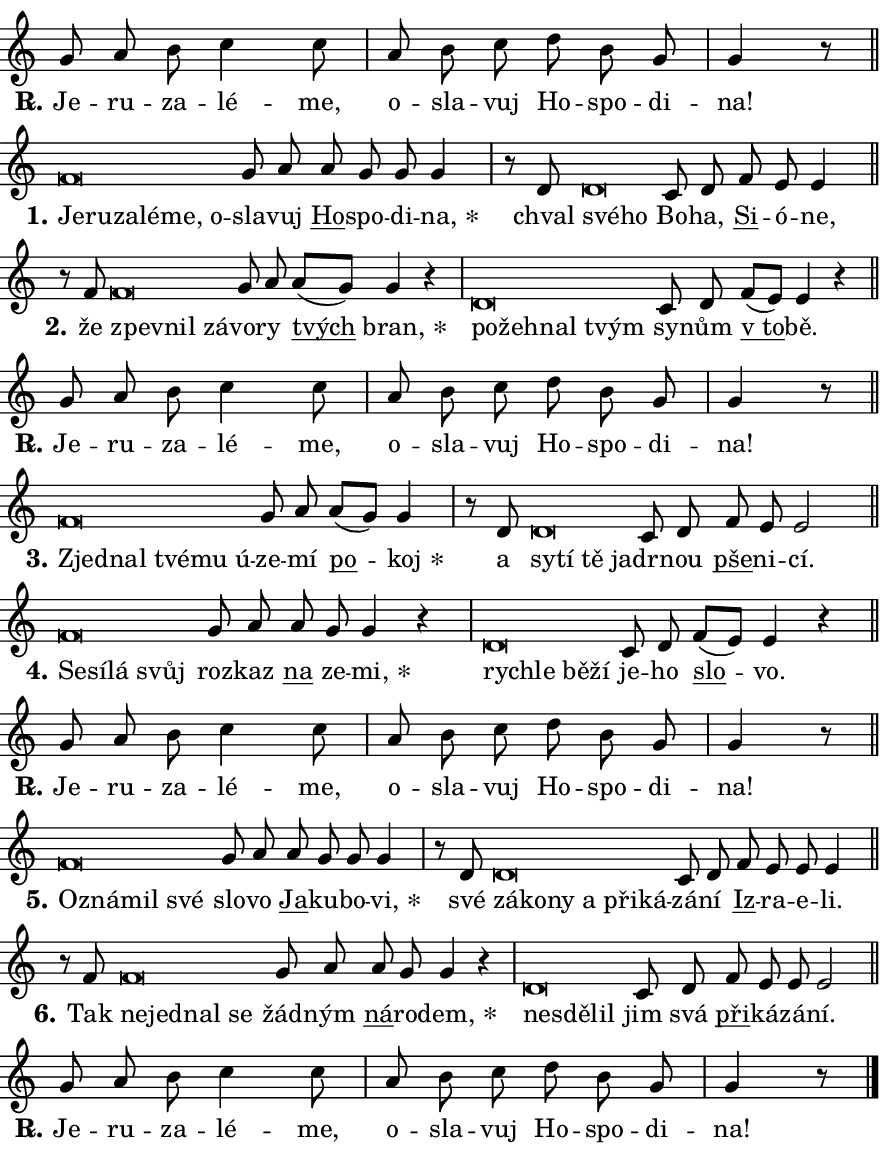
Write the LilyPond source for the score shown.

\version "2.24.0"
\header { tagline = "" }
\paper {
  indent = 0\cm
  top-margin = 0\cm
  right-margin = 0.13\cm % to fit lyric hyphens
  bottom-margin = 0\cm
  left-margin = 0\cm
  paper-width = 15\cm
  page-breaking = #ly:one-page-breaking
  system-system-spacing.basic-distance = #11
  score-system-spacing.basic-distance = #11
  ragged-last = ##f
}


%% Author: Thomas Morley
%% https://lists.gnu.org/archive/html/lilypond-user/2020-05/msg00002.html
#(define (line-position grob)
"Returns position of @var[grob} in current system:
   @code{'start}, if at first time-step
   @code{'end}, if at last time-step
   @code{'middle} otherwise
"
  (let* ((col (ly:item-get-column grob))
         (ln (ly:grob-object col 'left-neighbor))
         (rn (ly:grob-object col 'right-neighbor))
         (col-to-check-left (if (ly:grob? ln) ln col))
         (col-to-check-right (if (ly:grob? rn) rn col))
         (break-dir-left
           (and
             (ly:grob-property col-to-check-left 'non-musical #f)
             (ly:item-break-dir col-to-check-left)))
         (break-dir-right
           (and
             (ly:grob-property col-to-check-right 'non-musical #f)
             (ly:item-break-dir col-to-check-right))))
        (cond ((eqv? 1 break-dir-left) 'start)
              ((eqv? -1 break-dir-right) 'end)
              (else 'middle))))

#(define (tranparent-at-line-position vctor)
  (lambda (grob)
  "Relying on @code{line-position} select the relevant enry from @var{vctor}.
Used to determine transparency,"
    (case (line-position grob)
      ((end) (not (vector-ref vctor 0)))
      ((middle) (not (vector-ref vctor 1)))
      ((start) (not (vector-ref vctor 2))))))

noteHeadBreakVisibility =
#(define-music-function (break-visibility)(vector?)
"Makes @code{NoteHead}s transparent relying on @var{break-visibility}"
#{
  \override NoteHead.transparent =
    #(tranparent-at-line-position break-visibility)
#})

#(define delete-ledgers-for-transparent-note-heads
  (lambda (grob)
    "Reads whether a @code{NoteHead} is transparent.
If so this @code{NoteHead} is removed from @code{'note-heads} from
@var{grob}, which is supposed to be @code{LedgerLineSpanner}.
As a result ledgers are not printed for this @code{NoteHead}"
    (let* ((nhds-array (ly:grob-object grob 'note-heads))
           (nhds-list
             (if (ly:grob-array? nhds-array)
                 (ly:grob-array->list nhds-array)
                 '()))
           ;; Relies on the transparent-property being done before
           ;; Staff.LedgerLineSpanner.after-line-breaking is executed.
           ;; This is fragile ...
           (to-keep
             (remove
               (lambda (nhd)
                 (ly:grob-property nhd 'transparent #f))
               nhds-list)))
      ;; TODO find a better method to iterate over grob-arrays, similiar
      ;; to filter/remove etc for lists
      ;; For now rebuilt from scratch
      (set! (ly:grob-object grob 'note-heads)  '())
      (for-each
        (lambda (nhd)
          (ly:pointer-group-interface::add-grob grob 'note-heads nhd))
        to-keep))))

squashNotes = {
  \override NoteHead.X-extent = #'(-0.2 . 0.2)
  \override NoteHead.Y-extent = #'(-0.75 . 0)
  \override NoteHead.stencil =
    #(lambda (grob)
       (let ((pos (ly:grob-property grob 'staff-position)))
         (begin
           (if (< pos -7) (display "ERROR: Lower brevis then expected\n") (display ""))
           (if (<= pos -6) ly:text-interface::print ly:note-head::print))))
}
unSquashNotes = {
  \revert NoteHead.X-extent
  \revert NoteHead.Y-extent
  \revert NoteHead.stencil
}

hideNotes = \noteHeadBreakVisibility #begin-of-line-visible
unHideNotes = \noteHeadBreakVisibility #all-visible

% work-around for resetting accidentals
% https://lilypond.org/doc/v2.23/Documentation/notation/displaying-rhythms#unmetered-music
cadenzaMeasure = {
  \cadenzaOff
  \partial 1024 s1024
  \cadenzaOn
}

#(define-markup-command (accent layout props text) (markup?)
  "Underline accented syllable"
  (interpret-markup layout props
    #{\markup \override #'(offset . 4.3) \underline { #text }#}))

responsum = \markup \concat {
  "R" \hspace #-1.05 \path #0.1 #'((moveto 0 0.07) (lineto 0.9 0.8)) \hspace #0.05 "."
}

spaceSize = #0.6828661417322834 % exact space size for TeX Gyre Schola

\layout {
  \context {
    \Staff
    \remove "Time_signature_engraver"
    \override LedgerLineSpanner.after-line-breaking = #delete-ledgers-for-transparent-note-heads
  }
  \context {
    \Lyrics {
      \override LyricSpace.minimum-distance = \spaceSize
      \override LyricText.font-name = #"TeX Gyre Schola"
      \override LyricText.font-size = 1
      \override StanzaNumber.font-name = #"TeX Gyre Schola Bold"
      \override StanzaNumber.font-size = 1
    }
  }
  \context {
    \Score 
    \override NoteHead.text =
      #(lambda (grob) 
        (let ((pos (ly:grob-property grob 'staff-position)))
          #{\markup {
            \combine
              \halign #-0.55 \raise #(if (= pos -6) 0 0.5) \override #'(thickness . 2) \draw-line #'(3.2 . 0)
              \musicglyph "noteheads.sM1"
          }#}))
  }
}

% magnetic-lyrics.ily
%
%   written by
%     Jean Abou Samra <jean@abou-samra.fr>
%     Werner Lemberg <wl@gnu.org>
%
%   adapted by
%     Jiri Hon <jiri.hon@gmail.com>
%
% Version 2022-Apr-15

% https://www.mail-archive.com/lilypond-user@gnu.org/msg149350.html

#(define (Left_hyphen_pointer_engraver context)
   "Collect syllable-hyphen-syllable occurrences in lyrics and store
them in properties.  This engraver only looks to the left.  For
example, if the lyrics input is @code{foo -- bar}, it does the
following.

@itemize @bullet
@item
Set the @code{text} property of the @code{LyricHyphen} grob between
@q{foo} and @q{bar} to @code{foo}.

@item
Set the @code{left-hyphen} property of the @code{LyricText} grob with
text @q{foo} to the @code{LyricHyphen} grob between @q{foo} and
@q{bar}.
@end itemize

Use this auxiliary engraver in combination with the
@code{lyric-@/text::@/apply-@/magnetic-@/offset!} hook."
   (let ((hyphen #f)
         (text #f))
     (make-engraver
      (acknowledgers
       ((lyric-syllable-interface engraver grob source-engraver)
        (set! text grob)))
      (end-acknowledgers
       ((lyric-hyphen-interface engraver grob source-engraver)
        ;(when (not (grob::has-interface grob 'lyric-space-interface))
          (set! hyphen grob)));)
      ((stop-translation-timestep engraver)
       (when (and text hyphen)
         (ly:grob-set-object! text 'left-hyphen hyphen))
       (set! text #f)
       (set! hyphen #f)))))

#(define (lyric-text::apply-magnetic-offset! grob)
   "If the space between two syllables is less than the value in
property @code{LyricText@/.details@/.squash-threshold}, move the right
syllable to the left so that it gets concatenated with the left
syllable.

Use this function as a hook for
@code{LyricText@/.after-@/line-@/breaking} if the
@code{Left_@/hyphen_@/pointer_@/engraver} is active."
   (let ((hyphen (ly:grob-object grob 'left-hyphen #f)))
     (when hyphen
       (let ((left-text (ly:spanner-bound hyphen LEFT)))
         (when (grob::has-interface left-text 'lyric-syllable-interface)
           (let* ((common (ly:grob-common-refpoint grob left-text X))
                  (this-x-ext (ly:grob-extent grob common X))
                  (left-x-ext
                   (begin
                     ;; Trigger magnetism for left-text.
                     (ly:grob-property left-text 'after-line-breaking)
                     (ly:grob-extent left-text common X)))
                  ;; `delta` is the gap width between two syllables.
                  (delta (- (interval-start this-x-ext)
                            (interval-end left-x-ext)))
                  (details (ly:grob-property grob 'details))
                  (threshold (assoc-get 'squash-threshold details 0.2)))
             (when (< delta threshold)
               (let* (;; We have to manipulate the input text so that
                      ;; ligatures crossing syllable boundaries are not
                      ;; disabled.  For languages based on the Latin
                      ;; script this is essentially a beautification.
                      ;; However, for non-Western scripts it can be a
                      ;; necessity.
                      (lt (ly:grob-property left-text 'text))
                      (rt (ly:grob-property grob 'text))
                      (is-space (grob::has-interface hyphen 'lyric-space-interface))
                      (space (if is-space " " ""))
                      (extra-delta (if is-space spaceSize 0))
                      ;; Append new syllable.
                      (ltrt-space (if (and (string? lt) (string? rt))
                                (string-append lt space rt)
                                (make-concat-markup (list lt space rt))))
                      ;; Right-align `ltrt` to the right side.
                      (ltrt-space-markup (grob-interpret-markup
                               grob
                               (make-translate-markup
                                (cons (interval-length this-x-ext) 0)
                                (make-right-align-markup ltrt-space)))))
                 (begin
                   ;; Don't print `left-text`.
                   (ly:grob-set-property! left-text 'stencil #f)
                   ;; Set text and stencil (which holds all collected
                   ;; syllables so far) and shift it to the left.
                   (ly:grob-set-property! grob 'text ltrt-space)
                   (ly:grob-set-property! grob 'stencil ltrt-space-markup)
                   (ly:grob-translate-axis! grob (- (- delta extra-delta)) X))))))))))


#(define (lyric-hyphen::displace-bounds-first grob)
   ;; Make very sure this callback isn't triggered too early.
   (let ((left (ly:spanner-bound grob LEFT))
         (right (ly:spanner-bound grob RIGHT)))
     (ly:grob-property left 'after-line-breaking)
     (ly:grob-property right 'after-line-breaking)
     (ly:lyric-hyphen::print grob)))

squashThreshold = #0.4

\layout {
  \context {
    \Lyrics
    \consists #Left_hyphen_pointer_engraver
    \override LyricText.after-line-breaking =
      #lyric-text::apply-magnetic-offset!
    \override LyricHyphen.stencil = #lyric-hyphen::displace-bounds-first
    \override LyricText.details.squash-threshold = \squashThreshold
    \override LyricHyphen.minimum-distance = 0
    \override LyricHyphen.minimum-length = \squashThreshold
  }
}

squashText = \override LyricText.details.squash-threshold = 9999
unSquashText = \override LyricText.details.squash-threshold = \squashThreshold

leftText = \override LyricText.self-alignment-X = #LEFT
unLeftText = \revert LyricText.self-alignment-X

starOffset = #(lambda (grob) 
                (let ((x_offset (ly:self-alignment-interface::aligned-on-x-parent grob)))
                  (if (= x_offset 0) 0 (+ x_offset 1.2))))

star = #(define-music-function (syllable)(string?)
"Append star separator at the end of a syllable"
#{
  \once \override LyricText.X-offset = #starOffset
  \lyricmode { \markup {
    #syllable
    \override #'((font-name . "TeX Gyre Schola Bold")) \hspace #0.2 \lower #0.65 \larger "*"
  } }
#})

starAccent = #(define-music-function (syllable)(string?)
"Append star separator at the end of a syllable and make accent"
#{
  \once \override LyricText.X-offset = #starOffset
  \lyricmode { \markup {
    \accent #syllable
    \override #'((font-name . "TeX Gyre Schola Bold")) \hspace #0.2 \lower #0.65 \larger "*"
  } }
#})

breath = #(define-music-function (syllable)(string?)
"Append breathing indicator at the end of a syllable"
#{
  \lyricmode { \markup { #syllable "+" } }
#})

optionalBreath = #(define-music-function (syllable)(string?)
"Append optional breathing indicator at the end of a syllable"
#{
  \lyricmode { \markup { #syllable "(+)" } }
#})


\score {
    <<
        \new Voice = "melody" { \cadenzaOn \key c \major \relative { g'8 a b c4 c8 \cadenzaMeasure \bar "|" a b c \bar "" d b g \cadenzaMeasure \bar "|" g4 r8 \cadenzaMeasure \bar "||" \break } }
        \new Lyrics \lyricsto "melody" { \lyricmode { \set stanza = \responsum
Je -- ru -- za -- lé -- me, o -- sla -- vuj Ho -- spo -- di -- na! } }
    >>
    \layout {}
}

\score {
    <<
        \new Voice = "melody" { \cadenzaOn \key c \major \relative { \squashNotes f'\breve*1/16 \hideNotes \breve*1/16 \bar "" \breve*1/16 \bar "" \breve*1/16 \bar "" \breve*1/16 \breve*1/16 \bar "" \unHideNotes \unSquashNotes g8 a \bar "" a g g g4 \cadenzaMeasure \bar "|" r8 d \squashNotes d\breve*1/16 \hideNotes \breve*1/16 \bar "" \unHideNotes \unSquashNotes c8 d \bar "" f e e4 \cadenzaMeasure \bar "||" \break } }
        \new Lyrics \lyricsto "melody" { \lyricmode { \set stanza = "1."
\leftText Je -- \squashText ru -- za -- lé -- me, o -- \unLeftText \unSquashText sla -- vuj \markup \accent Ho -- spo -- di -- \star na, chval \leftText své -- \squashText ho \unLeftText \unSquashText Bo -- ha, \markup \accent Si -- ó -- ne, } }
    >>
    \layout {}
}

\score {
    <<
        \new Voice = "melody" { \cadenzaOn \key c \major \relative { r8 f' \squashNotes f\breve*1/16 \hideNotes \breve*1/16 \breve*1/16 \bar "" \unHideNotes \unSquashNotes g8 a \bar "" a[( g)] g4 r \cadenzaMeasure \bar "|" \squashNotes d\breve*1/16 \hideNotes \breve*1/16 \bar "" \breve*1/16 \breve*1/16 \bar "" \unHideNotes \unSquashNotes c8 d \bar "" f[( e)] e4 r \cadenzaMeasure \bar "||" \break } }
        \new Lyrics \lyricsto "melody" { \lyricmode { \set stanza = "2."
že \leftText zpev -- \squashText nil zá -- \unLeftText \unSquashText vo -- ry \markup \accent tvých \star bran, \leftText po -- \squashText žeh -- nal tvým \unLeftText \unSquashText sy -- nům \markup \accent "v to" -- bě. } }
    >>
    \layout {}
}

\score {
    <<
        \new Voice = "melody" { \cadenzaOn \key c \major \relative { g'8 a b c4 c8 \cadenzaMeasure \bar "|" a b c \bar "" d b g \cadenzaMeasure \bar "|" g4 r8 \cadenzaMeasure \bar "||" \break } }
        \new Lyrics \lyricsto "melody" { \lyricmode { \set stanza = \responsum
Je -- ru -- za -- lé -- me, o -- sla -- vuj Ho -- spo -- di -- na! } }
    >>
    \layout {}
}

\score {
    <<
        \new Voice = "melody" { \cadenzaOn \key c \major \relative { \squashNotes f'\breve*1/16 \hideNotes \breve*1/16 \bar "" \breve*1/16 \bar "" \breve*1/16 \breve*1/16 \bar "" \unHideNotes \unSquashNotes g8 a \bar "" a[( g)] g4 \cadenzaMeasure \bar "|" r8 d \squashNotes d\breve*1/16 \hideNotes \breve*1/16 \bar "" \breve*1/16 \breve*1/16 \bar "" \unHideNotes \unSquashNotes c8 d \bar "" f e e2 \cadenzaMeasure \bar "||" \break } }
        \new Lyrics \lyricsto "melody" { \lyricmode { \set stanza = "3."
\leftText Zjed -- \squashText nal tvé -- mu ú -- \unLeftText \unSquashText ze -- mí \markup \accent po -- \star koj a \leftText sy -- \squashText tí tě ja -- \unLeftText \unSquashText dr -- nou \markup \accent pše -- ni -- cí. } }
    >>
    \layout {}
}

\score {
    <<
        \new Voice = "melody" { \cadenzaOn \key c \major \relative { \squashNotes f'\breve*1/16 \hideNotes \breve*1/16 \bar "" \breve*1/16 \breve*1/16 \bar "" \unHideNotes \unSquashNotes g8 a \bar "" a g g4 r \cadenzaMeasure \bar "|" \squashNotes d\breve*1/16 \hideNotes \breve*1/16 \bar "" \breve*1/16 \breve*1/16 \bar "" \unHideNotes \unSquashNotes c8 d \bar "" f[( e)] e4 r \cadenzaMeasure \bar "||" \break } }
        \new Lyrics \lyricsto "melody" { \lyricmode { \set stanza = "4."
\leftText Se -- \squashText sí -- lá svůj \unLeftText \unSquashText roz -- kaz \markup \accent na ze -- \star mi, \leftText rych -- \squashText le bě -- ží \unLeftText \unSquashText je -- ho \markup \accent slo -- vo. } }
    >>
    \layout {}
}

\score {
    <<
        \new Voice = "melody" { \cadenzaOn \key c \major \relative { g'8 a b c4 c8 \cadenzaMeasure \bar "|" a b c \bar "" d b g \cadenzaMeasure \bar "|" g4 r8 \cadenzaMeasure \bar "||" \break } }
        \new Lyrics \lyricsto "melody" { \lyricmode { \set stanza = \responsum
Je -- ru -- za -- lé -- me, o -- sla -- vuj Ho -- spo -- di -- na! } }
    >>
    \layout {}
}

\score {
    <<
        \new Voice = "melody" { \cadenzaOn \key c \major \relative { \squashNotes f'\breve*1/16 \hideNotes \breve*1/16 \bar "" \breve*1/16 \breve*1/16 \bar "" \unHideNotes \unSquashNotes g8 a \bar "" a g g g4 \cadenzaMeasure \bar "|" r8 d \squashNotes d\breve*1/16 \hideNotes \breve*1/16 \bar "" \breve*1/16 \bar "" \breve*1/16 \bar "" \breve*1/16 \breve*1/16 \bar "" \unHideNotes \unSquashNotes c8 d \bar "" f e e e4 \cadenzaMeasure \bar "||" \break } }
        \new Lyrics \lyricsto "melody" { \lyricmode { \set stanza = "5."
\leftText Oz -- \squashText ná -- mil své \unLeftText \unSquashText slo -- vo \markup \accent Ja -- ku -- bo -- \star vi, své \leftText zá -- \squashText ko -- ny a při -- ká -- \unLeftText \unSquashText zá -- ní \markup \accent Iz -- ra -- e -- li. } }
    >>
    \layout {}
}

\score {
    <<
        \new Voice = "melody" { \cadenzaOn \key c \major \relative { r8 f' \squashNotes f\breve*1/16 \hideNotes \breve*1/16 \bar "" \breve*1/16 \breve*1/16 \bar "" \unHideNotes \unSquashNotes g8 a \bar "" a g g4 r \cadenzaMeasure \bar "|" \squashNotes d\breve*1/16 \hideNotes \breve*1/16 \breve*1/16 \bar "" \unHideNotes \unSquashNotes c8 d \bar "" f e e e2 \cadenzaMeasure \bar "||" \break } }
        \new Lyrics \lyricsto "melody" { \lyricmode { \set stanza = "6."
Tak \leftText ne -- \squashText jed -- nal se \unLeftText \unSquashText žád -- ným \markup \accent ná -- ro -- \star dem, \leftText ne -- \squashText sdě -- lil \unLeftText \unSquashText jim svá \markup \accent při -- ká -- zá -- ní. } }
    >>
    \layout {}
}

\score {
    <<
        \new Voice = "melody" { \cadenzaOn \key c \major \relative { g'8 a b c4 c8 \cadenzaMeasure \bar "|" a b c \bar "" d b g \cadenzaMeasure \bar "|" g4 r8 \cadenzaMeasure \bar "||" \break } \bar "|." }
        \new Lyrics \lyricsto "melody" { \lyricmode { \set stanza = \responsum
Je -- ru -- za -- lé -- me, o -- sla -- vuj Ho -- spo -- di -- na! } }
    >>
    \layout {}
}
